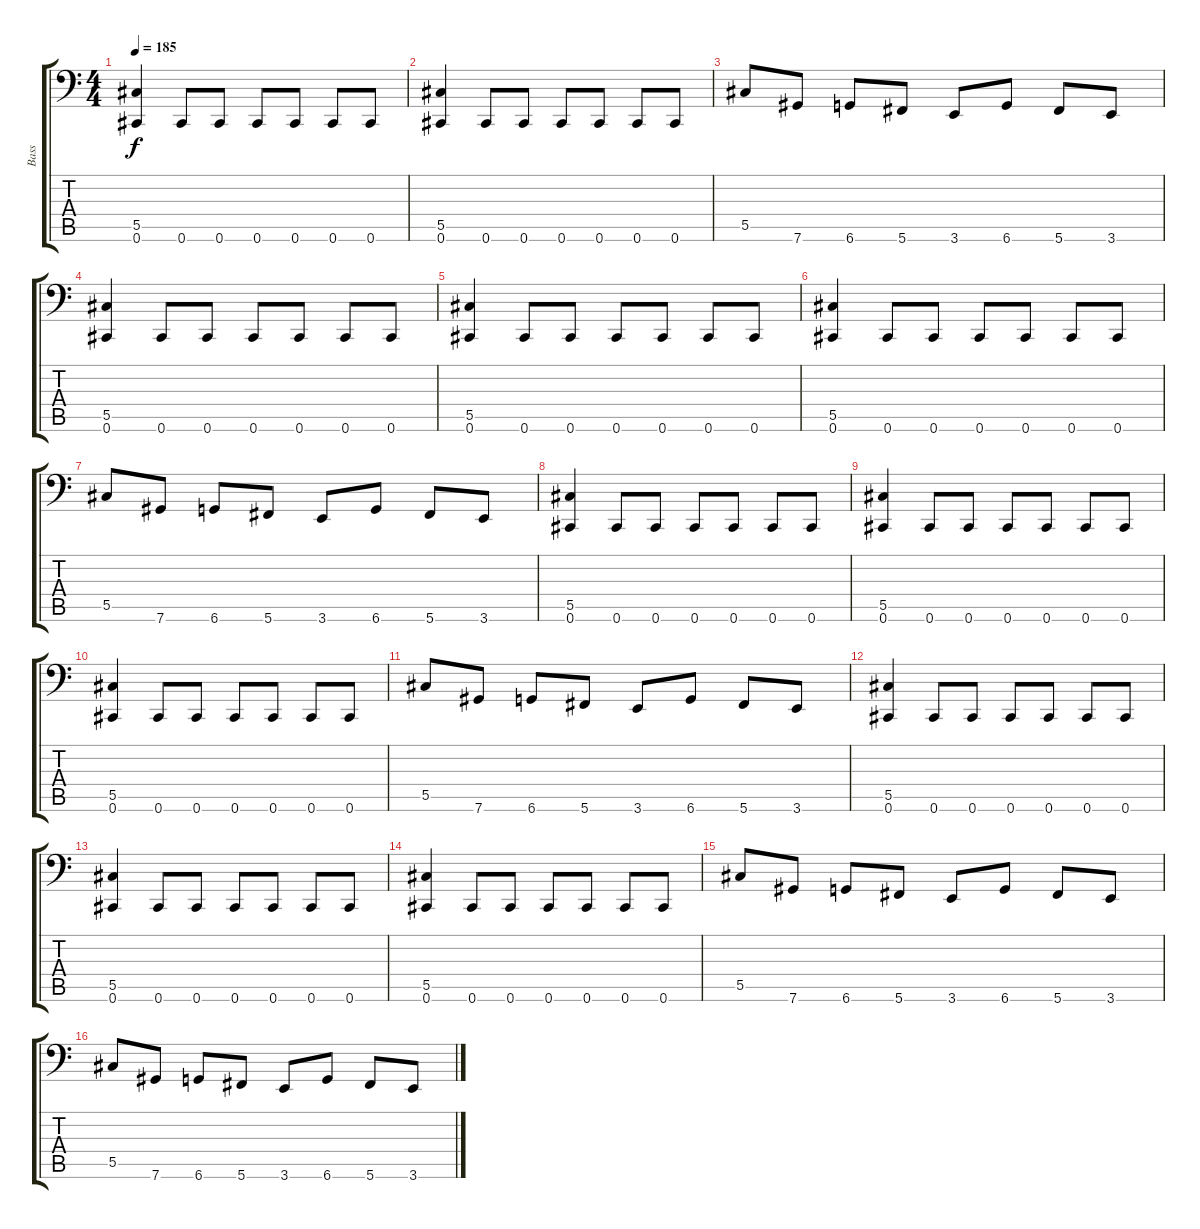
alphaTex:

\track ("Bass" "Bass") {instrument electricbasspick}
\staff {score tabs}
\tuning (Eb3 Bb2 Gb2 Db2 Ab1 Db1) {hide}
\ts (4 4)
\tempo 185
\clef f4
\ks c
(5.5 0.6).4{dy f} 0.6.8 0.6.8 0.6.8 0.6.8 0.6.8 0.6.8 |
(5.5 0.6).4 0.6.8 0.6.8 0.6.8 0.6.8 0.6.8 0.6.8 |
5.5.8 7.6.8 6.6.8 5.6.8 3.6.8 6.6.8 5.6.8 3.6.8 |
(5.5 0.6).4 0.6.8 0.6.8 0.6.8 0.6.8 0.6.8 0.6.8 |
(5.5 0.6).4 0.6.8 0.6.8 0.6.8 0.6.8 0.6.8 0.6.8 |
(5.5 0.6).4 0.6.8 0.6.8 0.6.8 0.6.8 0.6.8 0.6.8 |
5.5.8 7.6.8 6.6.8 5.6.8 3.6.8 6.6.8 5.6.8 3.6.8 |
(5.5 0.6).4 0.6.8 0.6.8 0.6.8 0.6.8 0.6.8 0.6.8 |
(5.5 0.6).4 0.6.8 0.6.8 0.6.8 0.6.8 0.6.8 0.6.8 |
(5.5 0.6).4 0.6.8 0.6.8 0.6.8 0.6.8 0.6.8 0.6.8 |
5.5.8 7.6.8 6.6.8 5.6.8 3.6.8 6.6.8 5.6.8 3.6.8 |
(5.5 0.6).4 0.6.8 0.6.8 0.6.8 0.6.8 0.6.8 0.6.8 |
(5.5 0.6).4 0.6.8 0.6.8 0.6.8 0.6.8 0.6.8 0.6.8 |
(5.5 0.6).4 0.6.8 0.6.8 0.6.8 0.6.8 0.6.8 0.6.8 |
5.5.8 7.6.8 6.6.8 5.6.8 3.6.8 6.6.8 5.6.8 3.6.8 |
5.5.8 7.6.8 6.6.8 5.6.8 3.6.8 6.6.8 5.6.8 3.6.8
